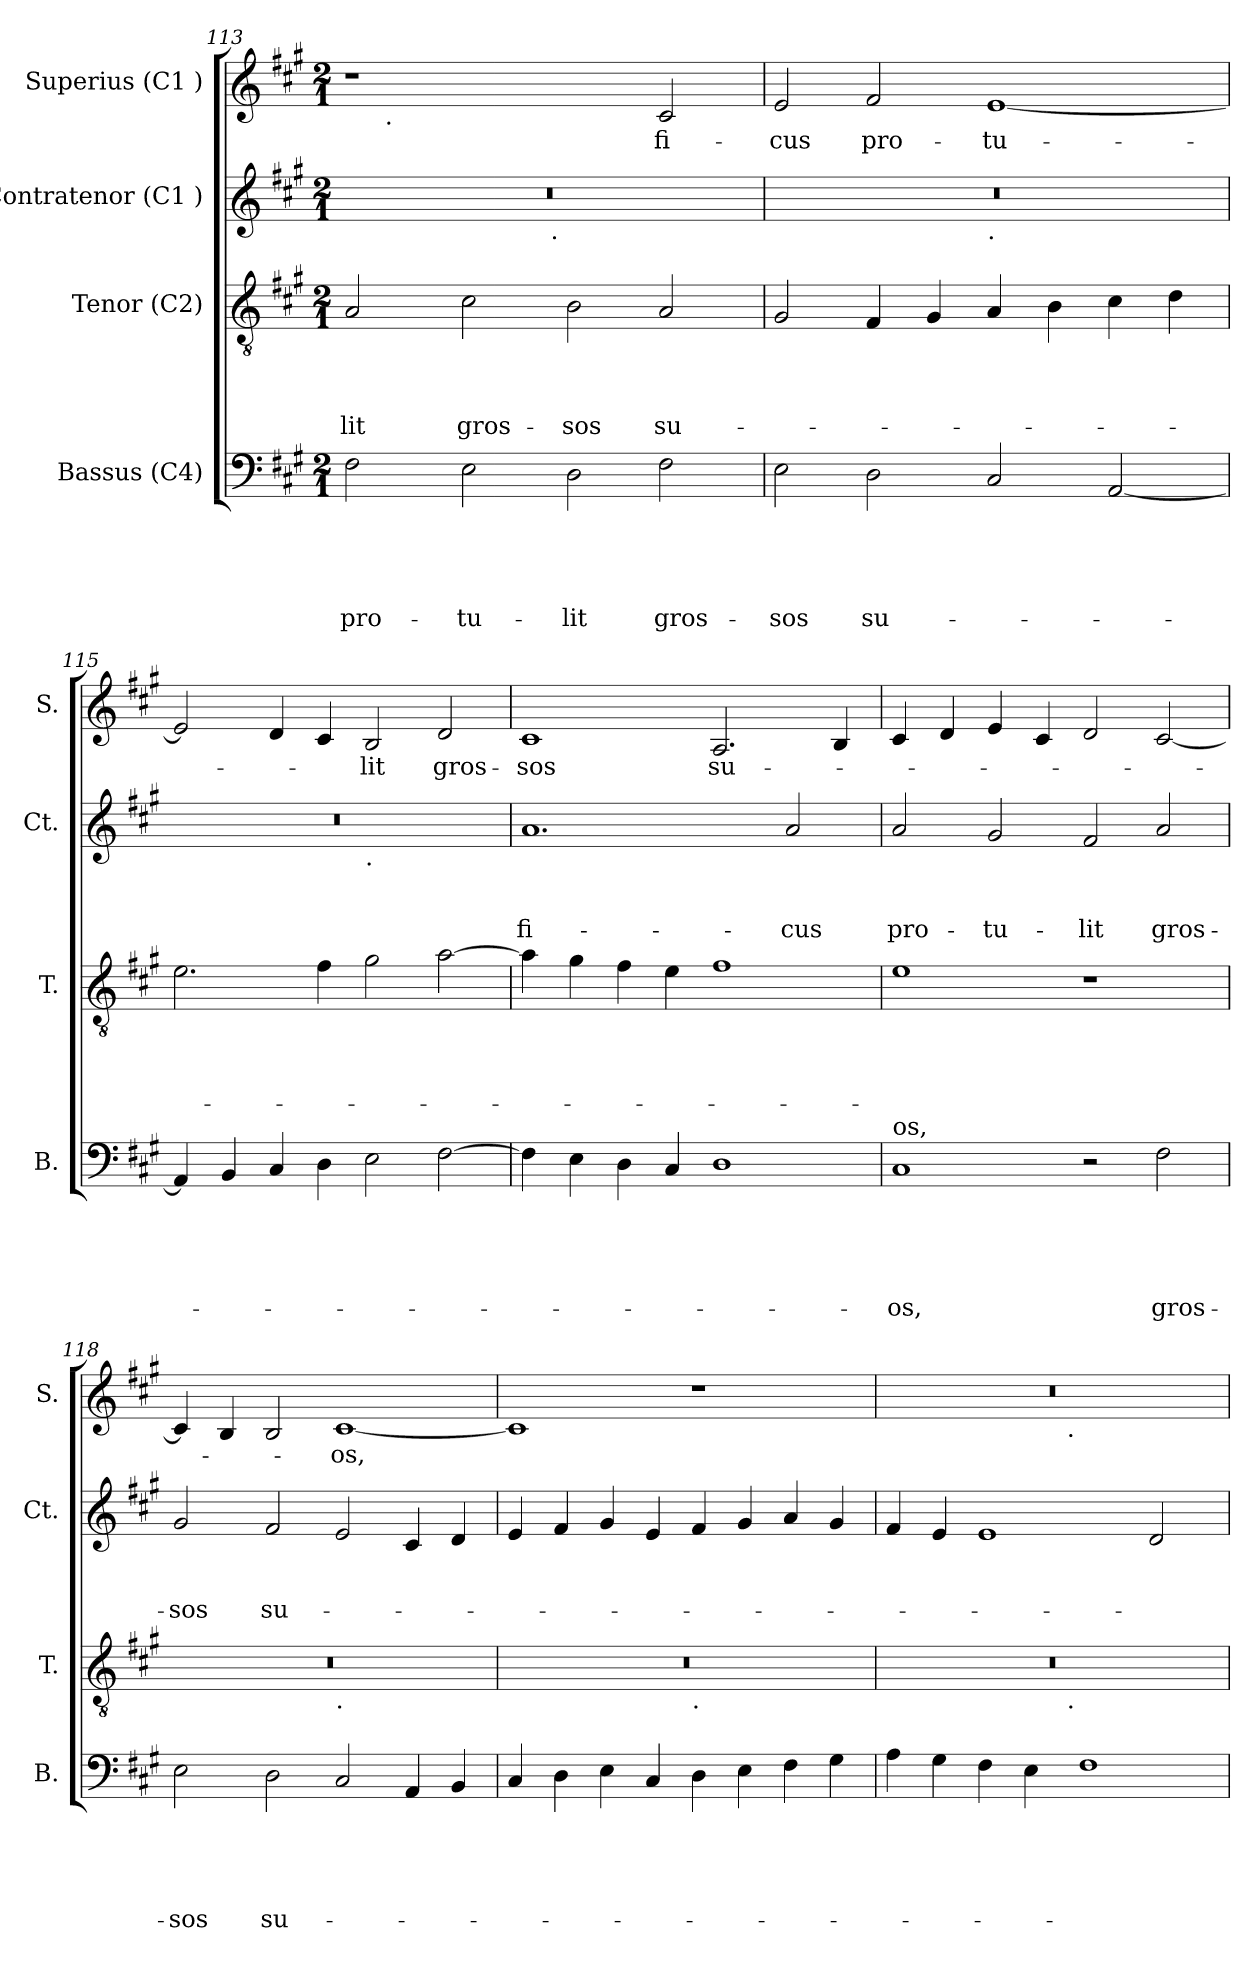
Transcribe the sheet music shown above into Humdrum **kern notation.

**kern	**text	**text	**text	**text	**text	**kern	**text	**text	**text	**text	**kern	**text	**text	**text	**kern	**text
*part4	*part4	*part4	*part4	*part4	*part4	*part3	*part3	*part3	*part3	*part3	*part2	*part2	*part2	*part2	*part1	*part1
*staff4	*staff4	*staff4	*staff4	*staff4	*staff4	*staff3	*staff3	*staff3	*staff3	*staff3	*staff2	*staff2	*staff2	*staff2	*staff1	*staff1
*I"Bassus (C4)	*	*	*	*	*	*I"Tenor (C2)	*	*	*	*	*I"Contratenor (C1 )	*	*	*	*I"Superius (C1 )	*
*I'B.	*	*	*	*	*	*I'T.	*	*	*	*	*I'Ct.	*	*	*	*I'S.	*
*clefF4	*	*	*	*	*	*clefGv2	*	*	*	*	*clefG2	*	*	*	*clefG2	*
*k[f#c#g#]	*	*	*	*	*	*k[f#c#g#]	*	*	*	*	*k[f#c#g#]	*	*	*	*k[f#c#g#]	*
*A:	*	*	*	*	*	*A:	*	*	*	*	*A:	*	*	*	*A:	*
*M2/1	*	*	*	*	*	*M2/1	*	*	*	*	*M2/1	*	*	*	*M2/1	*
=113	=113	=113	=113	=113	=113	=113	=113	=113	=113	=113	=113	=113	=113	=113	=113	=113
!	!	!	!	!	!LO:LY:b	!	!	!	!	!LO:LY:b	!	!	!	!	!	!
*	*	*	*	*	*	*	*	*	*	*	*^	*	*	*	*^	*
2F#\	.	.	.	.	pro-	2A/	.	.	.	-lit	0r	2ryy	.	.	.	1r	8ryy	.
!	!	!	!	!	!	!	!	!	!	!	!	!	!	!	!	!	!LO:TX:b:t=.	!
.	.	.	.	.	.	.	.	.	.	.	.	.	.	.	.	.	1...ryy	.
!	!	!	!	!	!LO:LY:b	!	!	!	!	!LO:LY:b	!	!	!	!	!	!	!	!
2E\	.	.	.	.	-tu-	2c#\	.	.	.	gros-	.	4...ryy	.	.	.	.	.	.
!	!	!	!	!	!	!	!	!	!	!	!	!LO:TX:b:t=.	!	!	!	!	!	!
.	.	.	.	.	.	.	.	.	.	.	.	1ryy	.	.	.	.	.	.
!	!	!	!	!	!LO:LY:b	!	!	!	!	!LO:LY:b	!	!	!	!	!	!	!	!
2D\	.	.	.	.	-lit	2B\	.	.	.	-sos	.	.	.	.	.	2ryy	.	.
!	!	!	!	!	!LO:LY:b	!	!	!	!	!LO:LY:b	!	!	!	!	!	!	!	!LO:LY:b
2F#\	.	.	.	.	gros-	2A/	.	.	.	su-	.	.	.	.	.	2c#/	.	fi-
.	.	.	.	.	.	.	.	.	.	.	.	32ryy	.	.	.	.	.	.
!!LO:LB:g=z
=114	=114	=114	=114	=114	=114	=114	=114	=114	=114	=114	=114	=114	=114	=114	=114	=114	=114	=114
!	!	!	!	!	!LO:LY:b	!	!	!	!	!	!	!	!	!	!	!	!	!LO:LY:b
*	*	*	*	*	*	*	*	*	*	*	*	*	*	*	*	*v	*v	*
2E\	.	.	.	.	-sos	2G#/	.	.	.	.	0r	1ryy	.	.	.	2e/	-cus
!	!	!	!	!	!LO:LY:b	!	!	!	!	!	!	!	!	!	!	!	!LO:LY:b
2D\	.	.	.	.	su-	4F#/	.	.	.	.	.	.	.	.	.	2f#/	pro-
.	.	.	.	.	.	4G#/	.	.	.	.	.	.	.	.	.	.	.
!	!	!	!	!	!	!	!	!	!	!	!	!LO:TX:b:t=.	!	!	!	!	!
!	!	!	!	!	!	!	!	!	!	!	!	!	!	!	!	!	!LO:LY:b
2C#/	.	.	.	.	.	4A/	.	.	.	.	.	1ryy	.	.	.	[<1e	-tu-
.	.	.	.	.	.	4B\	.	.	.	.	.	.	.	.	.	.	.
[<2AA/	.	.	.	.	.	4c#\	.	.	.	.	.	.	.	.	.	.	.
.	.	.	.	.	.	4d\	.	.	.	.	.	.	.	.	.	.	.
=115	=115	=115	=115	=115	=115	=115	=115	=115	=115	=115	=115	=115	=115	=115	=115	=115	=115
4AA/]	.	.	.	.	.	2.e\	.	.	.	.	0r	1ryy	.	.	.	2e/]	.
4BB/	.	.	.	.	.	.	.	.	.	.	.	.	.	.	.	.	.
4C#/	.	.	.	.	.	.	.	.	.	.	.	.	.	.	.	4d/	.
4D\	.	.	.	.	.	4f#\	.	.	.	.	.	.	.	.	.	4c#/	.
!	!	!	!	!	!	!	!	!	!	!	!	!LO:TX:b:t=.	!	!	!	!	!
!	!	!	!	!	!	!	!	!	!	!	!	!	!	!	!	!	!LO:LY:b
2E\	.	.	.	.	.	2g#\	.	.	.	.	.	1ryy	.	.	.	2B/	-lit
!	!	!	!	!	!	!	!	!	!	!	!	!	!	!	!	!	!LO:LY:b
[>2F#\	.	.	.	.	.	[>2a\	.	.	.	.	.	.	.	.	.	2d/	gros-
=116	=116	=116	=116	=116	=116	=116	=116	=116	=116	=116	=116	=116	=116	=116	=116	=116	=116
!	!	!	!	!	!	!	!	!	!	!	!	!	!	!	!LO:LY:b	!	!LO:LY:b
*	*	*	*	*	*	*	*	*	*	*	*v	*v	*	*	*	*	*
4F#\]	.	.	.	.	.	4a\]	.	.	.	.	1.a	.	.	fi-	1c#	-sos
4E\	.	.	.	.	.	4g#\	.	.	.	.	.	.	.	.	.	.
4D\	.	.	.	.	.	4f#\	.	.	.	.	.	.	.	.	.	.
4C#/	.	.	.	.	.	4e\	.	.	.	.	.	.	.	.	.	.
!	!	!	!	!	!	!	!	!	!	!	!	!	!	!	!	!LO:LY:b
1D	.	.	.	.	.	1f#	.	.	.	.	.	.	.	.	2.A/	su-
!	!	!	!	!	!	!	!	!	!	!	!	!	!	!LO:LY:b	!	!
.	.	.	.	.	.	.	.	.	.	.	2a/	.	.	-cus	.	.
.	.	.	.	.	.	.	.	.	.	.	.	.	.	.	4B/	.
=117	=117	=117	=117	=117	=117	=117	=117	=117	=117	=117	=117	=117	=117	=117	=117	=117
!LO:TX:a:t=os,	!	!	!	!	!	!	!	!	!	!	!	!	!	!	!	!
!	!	!	!	!	!LO:LY:b	!	!	!	!	!	!	!	!	!LO:LY:b	!	!
1C#	.	.	.	.	-os,	1e	.	.	.	.	2a/	.	.	pro-	4c#/	.
.	.	.	.	.	.	.	.	.	.	.	.	.	.	.	4d/	.
!	!	!	!	!	!	!	!	!	!	!	!	!	!	!LO:LY:b	!	!
.	.	.	.	.	.	.	.	.	.	.	2g#/	.	.	-tu-	4e/	.
.	.	.	.	.	.	.	.	.	.	.	.	.	.	.	4c#/	.
!	!	!	!	!	!	!	!	!	!	!	!	!	!	!LO:LY:b	!	!
2r	.	.	.	.	.	1r	.	.	.	.	2f#/	.	.	-lit	2d/	.
!	!	!	!	!	!LO:LY:b	!	!	!	!	!	!	!	!	!LO:LY:b	!	!
2F#\	.	.	.	.	gros-	.	.	.	.	.	2a/	.	.	gros-	[>2c#/	.
!!LO:PB:g=z
=118	=118	=118	=118	=118	=118	=118	=118	=118	=118	=118	=118	=118	=118	=118	=118	=118
!	!	!	!	!	!LO:LY:b	!	!	!	!	!	!	!	!	!LO:LY:b	!	!
*	*	*	*	*	*	*^	*	*	*	*	*	*	*	*	*	*
2E\	.	.	.	.	-sos	0r	1ryy	.	.	.	.	2g#/	.	.	-sos	4c#/]	.
.	.	.	.	.	.	.	.	.	.	.	.	.	.	.	.	4B/	.
!	!	!	!	!	!LO:LY:b	!	!	!	!	!	!	!	!	!	!LO:LY:b	!	!
2D\	.	.	.	.	su-	.	.	.	.	.	.	2f#/	.	.	su-	2B/	.
!	!	!	!	!	!	!	!LO:TX:b:t=.	!	!	!	!	!	!	!	!	!	!
!	!	!	!	!	!	!	!	!	!	!	!	!	!	!	!	!	!LO:LY:b
2C#/	.	.	.	.	.	.	1ryy	.	.	.	.	2e/	.	.	.	[<1c#	-os,
4AA/	.	.	.	.	.	.	.	.	.	.	.	4c#/	.	.	.	.	.
4BB/	.	.	.	.	.	.	.	.	.	.	.	4d/	.	.	.	.	.
=119	=119	=119	=119	=119	=119	=119	=119	=119	=119	=119	=119	=119	=119	=119	=119	=119	=119
4C#/	.	.	.	.	.	0r	1ryy	.	.	.	.	4e/	.	.	.	1c#]	.
4D\	.	.	.	.	.	.	.	.	.	.	.	4f#/	.	.	.	.	.
4E\	.	.	.	.	.	.	.	.	.	.	.	4g#/	.	.	.	.	.
4C#/	.	.	.	.	.	.	.	.	.	.	.	4e/	.	.	.	.	.
!	!	!	!	!	!	!	!LO:TX:b:t=.	!	!	!	!	!	!	!	!	!	!
4D\	.	.	.	.	.	.	1ryy	.	.	.	.	4f#/	.	.	.	1r	.
4E\	.	.	.	.	.	.	.	.	.	.	.	4g#/	.	.	.	.	.
4F#\	.	.	.	.	.	.	.	.	.	.	.	4a/	.	.	.	.	.
4G#\	.	.	.	.	.	.	.	.	.	.	.	4g#/	.	.	.	.	.
=120	=120	=120	=120	=120	=120	=120	=120	=120	=120	=120	=120	=120	=120	=120	=120	=120	=120
*	*	*	*	*	*	*	*	*	*	*	*	*	*	*	*	*^	*
4A\	.	.	.	.	.	0r	2ryy	.	.	.	.	4f#/	.	.	.	0r	2ryy	.
4G#\	.	.	.	.	.	.	.	.	.	.	.	4e/	.	.	.	.	.	.
4F#\	.	.	.	.	.	.	4...ryy	.	.	.	.	1e	.	.	.	.	4...ryy	.
4E\	.	.	.	.	.	.	.	.	.	.	.	.	.	.	.	.	.	.
!	!	!	!	!	!	!	!	!	!	!	!	!	!	!	!	!	!LO:TX:b:t=.	!
!	!	!	!	!	!	!	!LO:TX:b:t=.	!	!	!	!	!	!	!	!	!	!	!
.	.	.	.	.	.	.	1ryy	.	.	.	.	.	.	.	.	.	1ryy	.
1F#	.	.	.	.	.	.	.	.	.	.	.	.	.	.	.	.	.	.
.	.	.	.	.	.	.	.	.	.	.	.	2d/	.	.	.	.	.	.
.	.	.	.	.	.	.	32ryy	.	.	.	.	.	.	.	.	.	32ryy	.
*	*	*	*	*	*	*v	*v	*	*	*	*	*	*	*	*	*v	*v	*
=	=	=	=	=	=	=	=	=	=	=	=	=	=	=	=	=
*-	*-	*-	*-	*-	*-	*-	*-	*-	*-	*-	*-	*-	*-	*-	*-	*-
